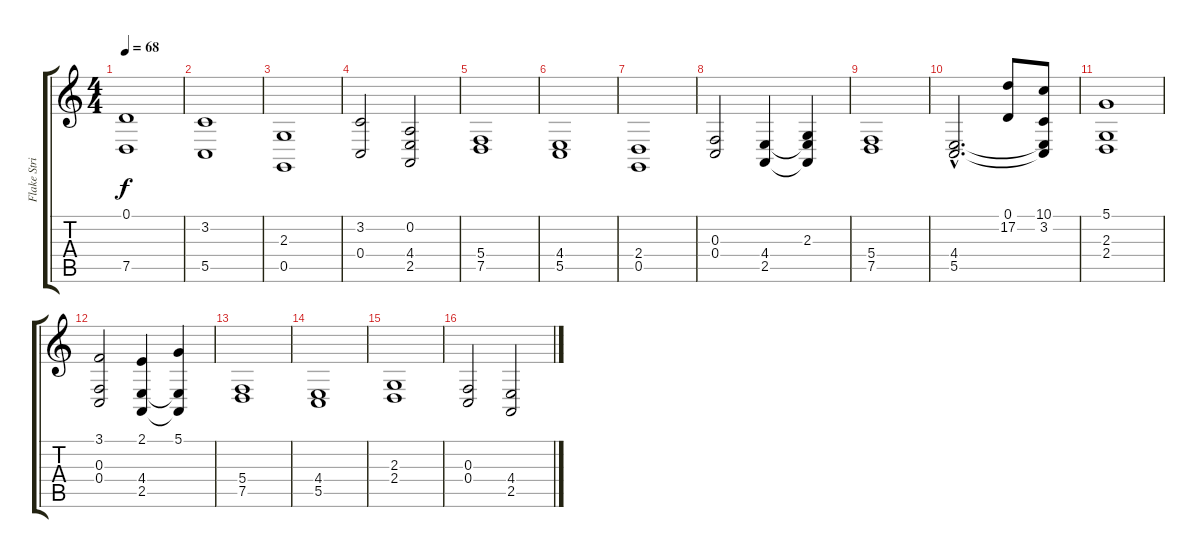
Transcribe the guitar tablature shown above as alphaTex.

\track ("Flake String 1" "Flake Stri") {instrument stringensemble2}
\staff {score tabs}
\tuning (D4 A3 F3 C3 G2 C2) {hide}
\ts (4 4)
\tempo 68
\clef g2
\ks c
(0.1 7.5).1{dy f} |
(3.2 5.5).1 |
(2.3 0.5).1 |
(3.2 0.4).2 (0.2 4.4 2.5).2 |
(5.4 7.5).1 |
(4.4 5.5).1 |
(2.4 0.5).1 |
(0.3 0.4).2 (4.4 2.5).4 (2.3 4.4{t} 2.5{t}).4 |
(5.4 7.5).1 |
(4.4{hac} 5.5{hac}).2{d} (0.1 17.2).8 (10.1 3.2 4.4{t} 5.5{t}).8 |
(5.1 2.3 2.4).1 |
(3.1 0.3 0.4).2 (2.1 4.4 2.5).4 (5.1 4.4{t} 2.5{t}).4 |
(5.4 7.5).1 |
(4.4 5.5).1 |
(2.3 2.4).1 |
(0.3 0.4).2 (4.4 2.5).2
